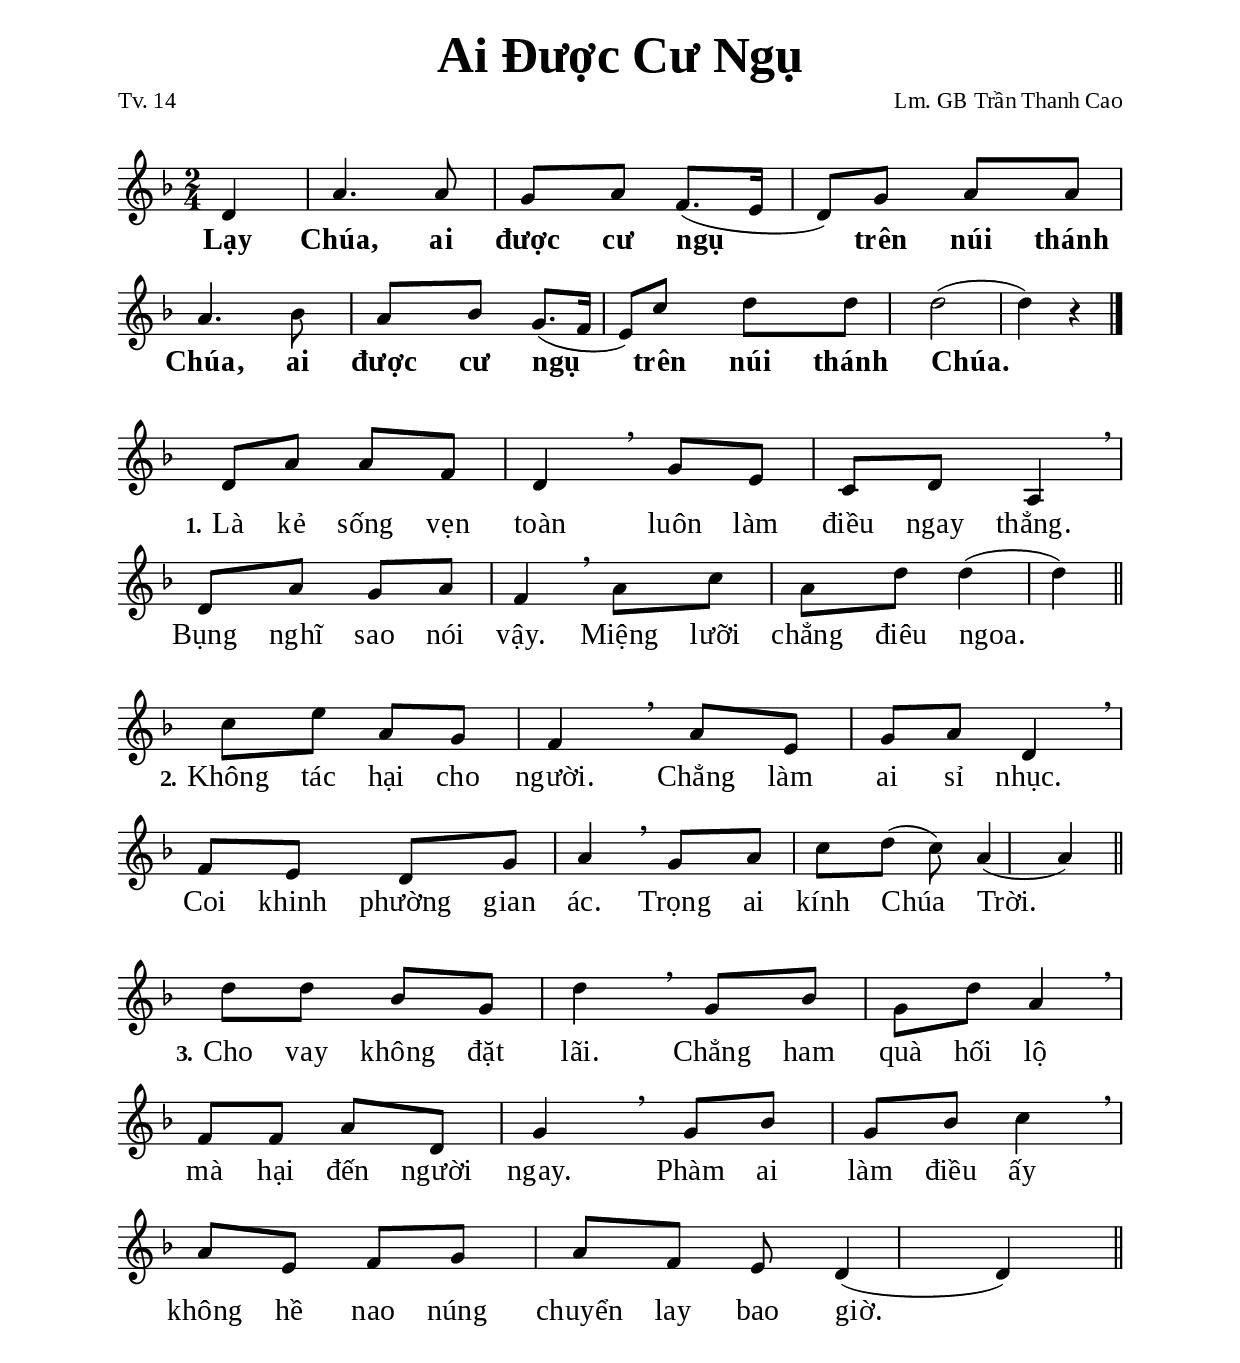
% Cài đặt chung
\version "2.22.1"
\include "english.ly"

\header {
  title = \markup { \fontsize #3 "Ai Được Cư Ngụ" }
  poet = "Tv. 14"
  composer = "Lm. GB Trần Thanh Cao"
  arranger = " "
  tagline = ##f
}

\paper {
  #(set-paper-size "a4")
  top-margin = 10\mm
  bottom-margin = 10\mm
  left-margin = 20\mm
  right-margin = 20\mm
  indent = #0
  #(define fonts
    (make-pango-font-tree
      "Liberation Serif"
      "Liberation Serif"
      "Liberation Serif"
      (/ 20 20)))
  page-count = #1
}

% Nhạc điệp khúc
nhacDiepKhuc= \relative c' {
  \partial 4 d4 |
  a'4. a8 |
  g a f8. (e16 |
  d8) g a a |
  a4. bf8 |
  a bf g8. (f16 |
  e8) c' d d |
  d2 ( |
  d4) r \bar "|."
}

% Nhạc phiên khúc
nhacPhienKhucMot = \relative c' {
  d8 a' a f d4 \breathe
  g8 e c d a4 \breathe
  d8 a' g a f4 \breathe
  a8 c a d d4 (d) \bar "||"
}

nhacPhienKhucHai = \relative c'' {
  c8 e a, g f4 \breathe
  a8 e g a d,4 \breathe
  f8 e d g a4 \breathe
  g8 a c d (c) a4 (a) \bar "||"
}

nhacPhienKhucBa = \relative c'' {
  d8 d bf g d'4 \breathe
  g,8 bf g d' a4 \breathe
  f8 f a d, g4 \breathe
  g8 bf g bf c4 \breathe
  a8 e f g a f e d4 (d) \bar "||"
}

% Lời điệp khúc
loiDiepKhuc = \lyricmode {
  Lạy Chúa, ai được cư ngụ trên núi thánh Chúa,
  ai được cư ngụ trên núi thánh Chúa.
}

% Lời phiên khúc
loiPhienKhucMot = \lyricmode {
  \set stanza = #"1."
  Là kẻ sống vẹn toàn luôn làm điều ngay thẳng.
  Bụng nghĩ sao nói vậy.
  Miệng lưỡi chẳng điêu ngoa.
}

loiPhienKhucHai = \lyricmode {
  \set stanza = #"2."
  Không tác hại cho người.
  Chẳng làm ai sỉ nhục.
  Coi khinh phường gian ác.
  Trọng ai kính Chúa Trời.
}

loiPhienKhucBa = \lyricmode {
  \set stanza = #"3."
  Cho vay không đặt lãi.
  Chẳng ham quà hối lộ mà hại đến người ngay.
  Phàm ai làm điều ấy không hề nao núng chuyển lay bao giờ.
}

% Dàn trang
\score {
  \new ChoirStaff <<
    \new Staff = diepKhuc \with {
        \consists "Merge_rests_engraver"
        %\magnifyStaff #(magstep +1)
      }
      <<
      \new Voice = beSop {
        \key f \major \time 2/4 \stemNeutral \nhacDiepKhuc
      }
    >>
    \new Lyrics \lyricsto beSop \loiDiepKhuc
  >>
  \layout {
    \override Lyrics.LyricText.font-series = #'bold
    \override Lyrics.LyricText.font-size = #+2.5
    \override Lyrics.LyricSpace.minimum-distance = #4.0
    \override Score.BarNumber.break-visibility = ##(#f #f #f)
    \override Score.SpacingSpanner.uniform-stretching = ##t
  }
}

\score {
  \new ChoirStaff <<
    \new Staff = phienKhuc \with {
        %\magnifyStaff #(magstep +1)
      }
      <<
      \new Voice = beSop {
        \key f \major \time 2/4 \nhacPhienKhucMot
      }
    >>
    \new Lyrics \lyricsto beSop \loiPhienKhucMot
  >>
  \layout {
    \override Staff.TimeSignature.transparent = ##t
    \override Lyrics.LyricText.font-size = #+2.5
    \override Lyrics.LyricSpace.minimum-distance = #3.0
    \override Score.BarNumber.break-visibility = ##(#f #f #f)
    \override Score.SpacingSpanner.uniform-stretching = ##t
    \set Score.barAlways = ##t
    \set Score.defaultBarType = ""
  }
}

\score {
  \new ChoirStaff <<
    \new Staff = phienKhuc \with {
        %\magnifyStaff #(magstep +1)
      }
      <<
      \new Voice = beSop {
        \key f \major \time 2/4 \nhacPhienKhucHai
      }
    >>
    \new Lyrics \lyricsto beSop \loiPhienKhucHai
  >>
  \layout {
    \override Staff.TimeSignature.transparent = ##t
    \override Lyrics.LyricText.font-size = #+2.5
    \override Lyrics.LyricSpace.minimum-distance = #3.0
    \override Score.BarNumber.break-visibility = ##(#f #f #f)
    \override Score.SpacingSpanner.uniform-stretching = ##t
    \set Score.barAlways = ##t
    \set Score.defaultBarType = ""
  }
}

\score {
  \new ChoirStaff <<
    \new Staff = phienKhuc \with {
        %\magnifyStaff #(magstep +1)
      }
      <<
      \new Voice = beSop {
        \key f \major \time 2/4 \nhacPhienKhucBa
      }
    >>
    \new Lyrics \lyricsto beSop \loiPhienKhucBa
  >>
  \layout {
    \override Staff.TimeSignature.transparent = ##t
    \override Lyrics.LyricText.font-size = #+2.5
    \override Lyrics.LyricSpace.minimum-distance = #3.0
    \override Score.BarNumber.break-visibility = ##(#f #f #f)
    \override Score.SpacingSpanner.uniform-stretching = ##t
    \set Score.barAlways = ##t
    \set Score.defaultBarType = ""
  }
}
